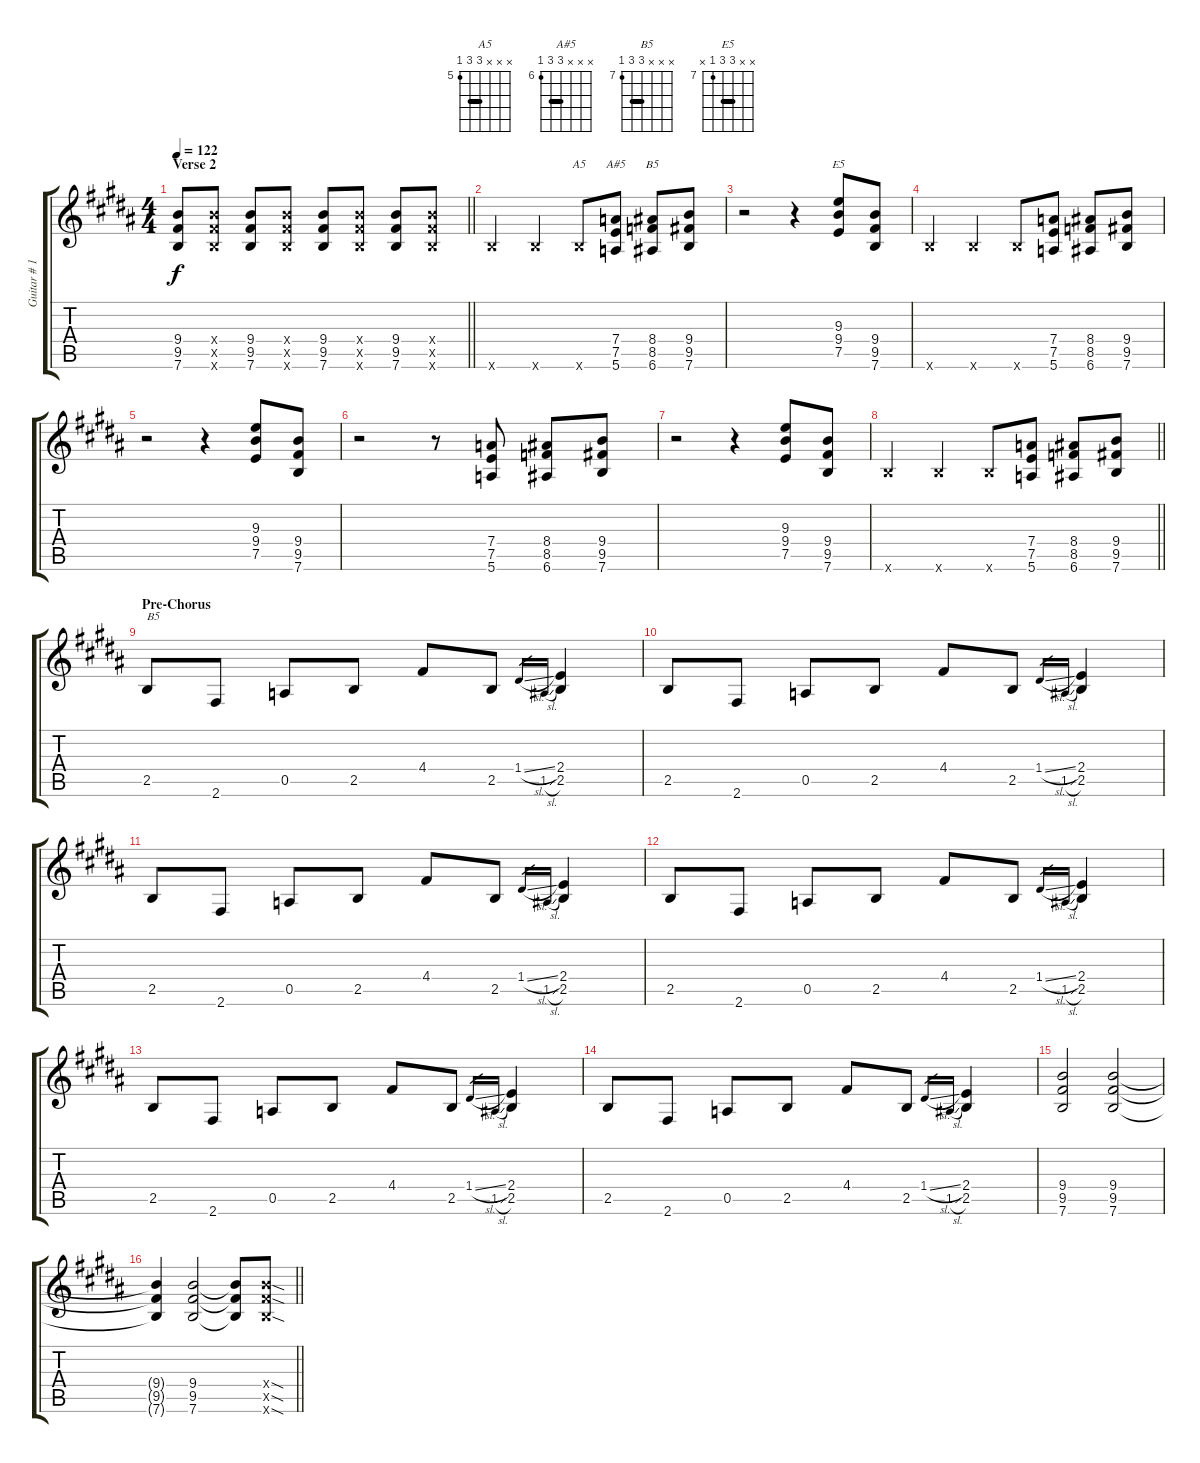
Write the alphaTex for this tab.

\track ("Guitar # 1" "Guitar # 1") {instrument overdrivenguitar}
\staff {score tabs}
\tuning (E4 B3 G3 D3 A2 E2) {hide}
\chord ("A5" x x x 7 7 5) {firstfret 5 barre 7}
\chord ("A#5" x x x 8 8 6) {firstfret 6 barre 8}
\chord ("B5" x x x 9 9 7) {firstfret 7 barre 9}
\chord ("E5" x x 9 9 7 x) {firstfret 7 barre 9}
\ts (4 4)
\section ("" "Verse 2")
\tempo 122
\clef g2
\barLineRight lightlight
\ks b
(9.4 9.5 7.6).8{dy f} (9.4{x} 9.5{x} 7.6{x}).8 (9.4 9.5 7.6).8 (9.4{x} 9.5{x} 7.6{x}).8 (9.4 9.5 7.6).8 (9.4{x} 9.5{x} 7.6{x}).8 (9.4 9.5 7.6).8 (9.4{x} 9.5{x} 7.6{x}).8 |
\section ("" "")
7.6{x}.4 7.6{x}.4 7.6{x}.8{ch "A5"} (7.4 7.5 5.6).8{ch "A#5"} (8.4 8.5 6.6).8{ch "B5"} (9.4 9.5 7.6).8 |
r.2 r.4 (9.3 9.4 7.5).8{ch "E5"} (9.4 9.5 7.6).8 |
7.6{x}.4 7.6{x}.4 7.6{x}.8 (7.4 7.5 5.6).8 (8.4 8.5 6.6).8 (9.4 9.5 7.6).8 |
r.2 r.4 (9.3 9.4 7.5).8 (9.4 9.5 7.6).8 |
r.2 r.8 (7.4 7.5 5.6).8 (8.4 8.5 6.6).8 (9.4 9.5 7.6).8 |
r.2 r.4 (9.3 9.4 7.5).8 (9.4 9.5 7.6).8 |
\barLineRight lightlight
7.6{x}.4 7.6{x}.4 7.6{x}.8 (7.4 7.5 5.6).8 (8.4 8.5 6.6).8 (9.4 9.5 7.6).8 |
\section ("" "Pre-Chorus")
2.5.8{txt "B5"} 2.6.8 0.5.8 2.5.8 4.4.8 2.5.8 1.4{sl}.16{gr} 1.5{sl}.16{gr} (2.4 2.5).4 |
2.5.8 2.6.8 0.5.8 2.5.8 4.4.8 2.5.8 1.4{sl}.16{gr} 1.5{sl}.16{gr} (2.4 2.5).4 |
2.5.8 2.6.8 0.5.8 2.5.8 4.4.8 2.5.8 1.4{sl}.16{gr} 1.5{sl}.16{gr} (2.4 2.5).4 |
2.5.8 2.6.8 0.5.8 2.5.8 4.4.8 2.5.8 1.4{sl}.16{gr} 1.5{sl}.16{gr} (2.4 2.5).4 |
2.5.8 2.6.8 0.5.8 2.5.8 4.4.8 2.5.8 1.4{sl}.16{gr} 1.5{sl}.16{gr} (2.4 2.5).4 |
2.5.8 2.6.8 0.5.8 2.5.8 4.4.8 2.5.8 1.4{sl}.16{gr} 1.5{sl}.16{gr} (2.4 2.5).4 |
(9.4 9.5 7.6).2 (9.4 9.5 7.6).2 |
\barLineRight lightlight
(9.4{t} 9.5{t} 7.6{t}).4 (9.4 9.5 7.6).2 (9.4{t} 9.5{t} 7.6{t}).8 (9.4{sod x} 9.5{sod x} 7.6{sod x}).8
